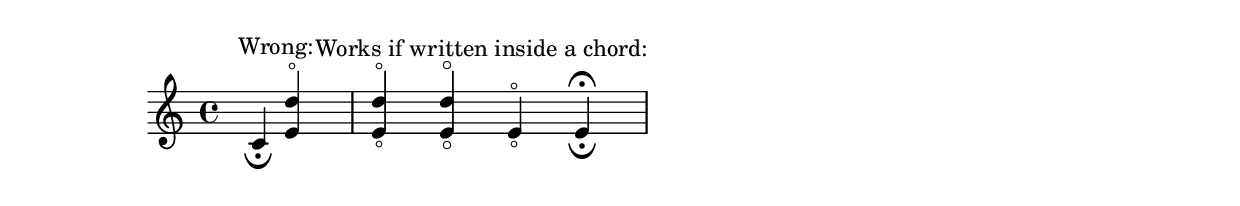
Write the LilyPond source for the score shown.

%% DO NOT EDIT this file manually; it is automatically
%% generated from LSR http://lsr.di.unimi.it
%% Make any changes in LSR itself, or in Documentation/snippets/new/ ,
%% and then run scripts/auxiliar/makelsr.py
%%
%% This file is in the public domain.
\version "2.18.0"

\header {
  lsrtags = "expressive-marks, tweaks-and-overrides, version-specific"

  texidoc = "
By default, LilyPond does not allow the same articulation (e.g., an
accent, a fermata, a flageolet, etc.) to be displayed above and below a
note. For example, c4_\\fermata^\\fermata will only show a fermata
below. The fermata above will simply be ignored. However, one can stick
scripts (just like fingerings) inside a chord, which means it is
possible to have as many articulations as desired. This approach has
the advantage that it ignores the stem and positions the articulation
relative to the note head. This can be seen in the case of the
flageolets in the snippet. To mimic the behaviour of scripts outside a
chord, 'add-stem-support would be required. So, the solution is to
write the note as a chord and add the articulations inside the <...>.
The direction will always be above, but one can tweak this via a
\\tweak: @code{<c-\\tweak direction #DOWN-\\fermata^\\fermata>}

"
  doctitle = "Showing the same articulation above and below a note or chord"
} % begin verbatim

% The same as \flageolet, just a little smaller
smallFlageolet =
#(let ((m (make-articulation "flageolet")))
   (set! (ly:music-property m 'tweaks)
         (acons 'font-size -2
                (ly:music-property m 'tweaks)))
   m)

\relative c' {
  s4^"Wrong:"
  c4_\fermata^\fermata % The second fermata is ignored!
  <e d'>4^\smallFlageolet_\smallFlageolet

  s4^"Works if written inside a chord:"
  <e_\smallFlageolet d'^\smallFlageolet>4
  <e_\flageolet d'^\flageolet>4
  <e_\smallFlageolet^\smallFlageolet>4
  <e_\fermata^\fermata>4
}
